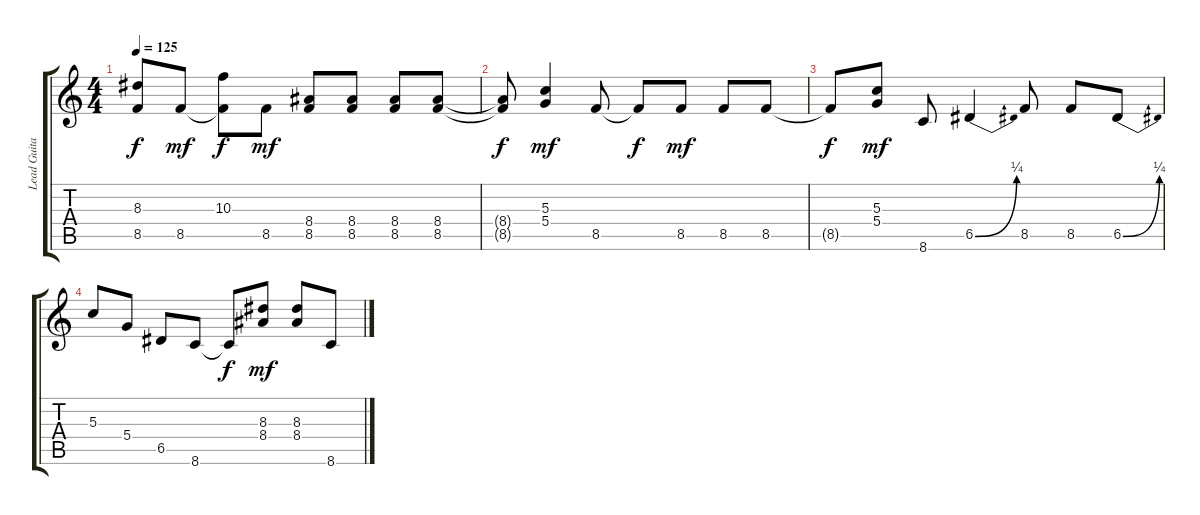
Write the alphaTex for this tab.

\track ("Lead Guitar" "Lead Guita") {instrument distortionguitar}
\staff {score tabs}
\tuning (E4 B3 G3 D3 A2 E2) {hide}
\ts (4 4)
\tempo 125
\clef g2
\ks c
(8.3 8.5{t}).8{dy f} 8.5.8{dy mf} (10.3 8.5{t}).8{dy f} 8.5.8{dy mf} (8.4 8.5).8 (8.4 8.5).8 (8.4 8.5).8 (8.4 8.5).8 |
(8.4{t} 8.5{t}).8{dy f} (5.3 5.4).4{dy mf} 8.5.8 8.5{t}.8{dy f} 8.5.8{dy mf} 8.5.8 8.5.8 |
8.5{t}.8{dy f} (5.3 5.4).8{dy mf} 8.6.8 6.5{be (bend 0 0 60 1)}.4 8.5.8 8.5.8 6.5{be (bend 0 0 60 1)}.8 |
5.3.8 5.4.8 6.5.8 8.6.8 8.6{t}.8{dy f} (8.3 8.4).8{dy mf} (8.3 8.4).8 8.6.8
